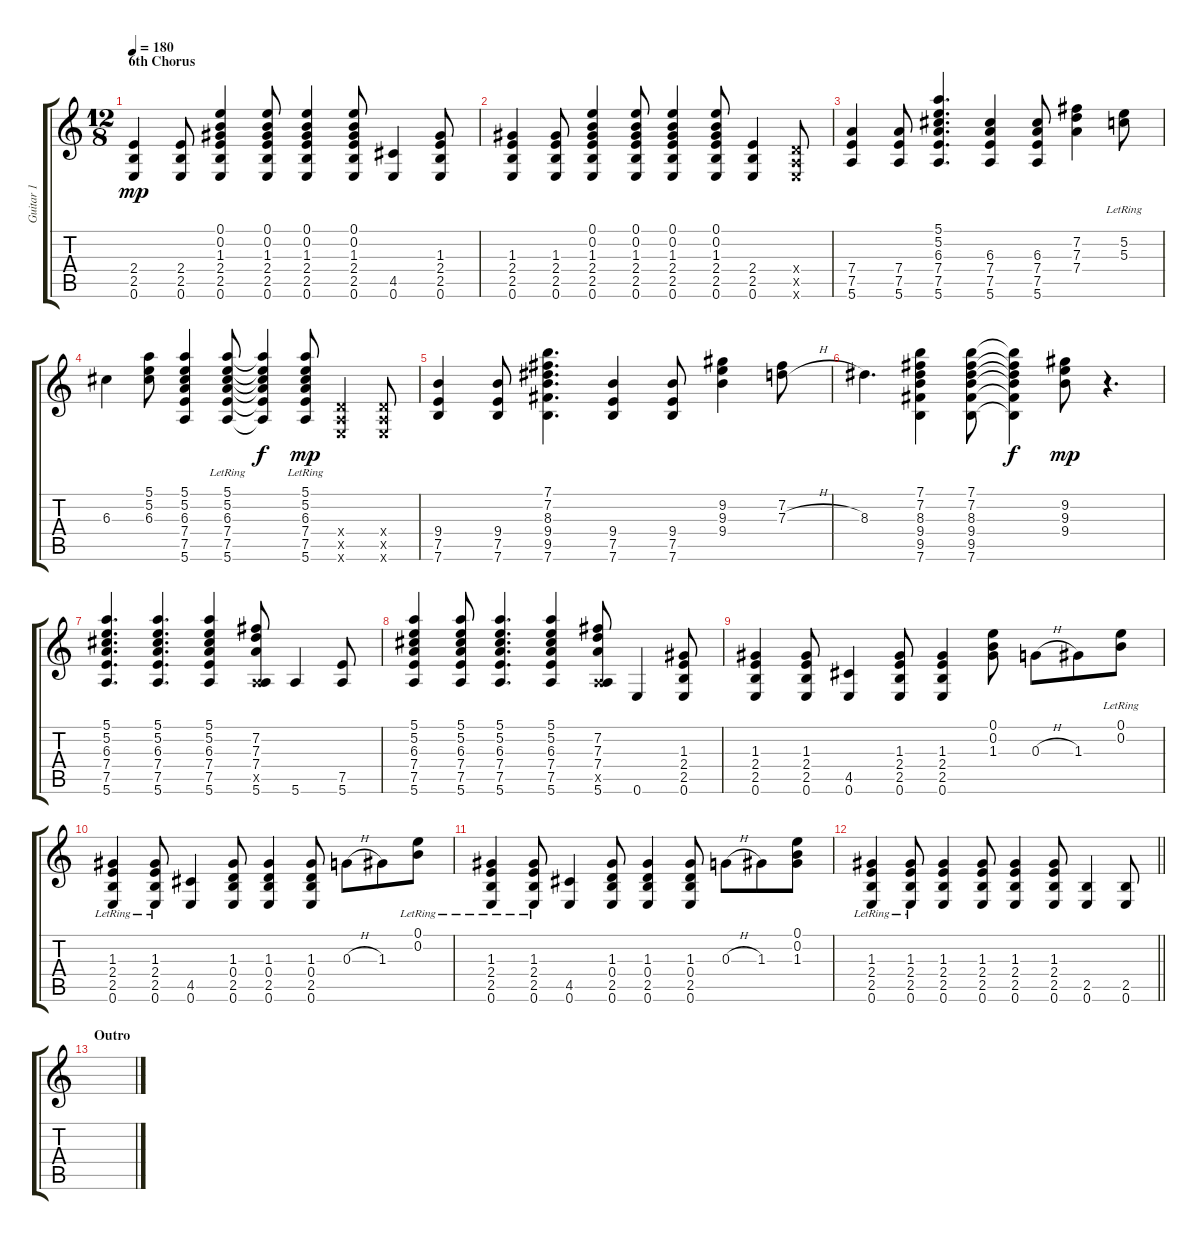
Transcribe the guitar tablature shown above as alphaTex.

\track ("Guitar 1" "Guitar 1") {instrument acousticguitarsteel}
\staff {score tabs}
\tuning (E4 B3 G3 D3 A2 E2) {hide}
\ts (12 8)
\section ("" "6th Chorus")
\tempo 180
\clef g2
\ks c
(2.4 2.5 0.6).4{dy mp} (2.4 2.5 0.6).8 (0.1 0.2 1.3 2.4 2.5 0.6).4 (0.1 0.2 1.3 2.4 2.5 0.6).8 (0.1 0.2 1.3 2.4 2.5 0.6).4 (0.1 0.2 1.3 2.4 2.5 0.6).8 (4.5 0.6).4 (1.3 2.4 2.5 0.6).8 |
(1.3 2.4 2.5 0.6).4 (1.3 2.4 2.5 0.6).8 (0.1 0.2 1.3 2.4 2.5 0.6).4 (0.1 0.2 1.3 2.4 2.5 0.6).8 (0.1 0.2 1.3 2.4 2.5 0.6).4 (0.1 0.2 1.3 2.4 2.5 0.6).8 (2.4 2.5 0.6).4 (0.4{x} 0.5{x} 0.6{x}).8 |
(7.4 7.5 5.6).4 (7.4 7.5 5.6).8 (5.1 5.2 6.3 7.4 7.5 5.6).4{d} (6.3 7.4 7.5 5.6).4 (6.3 7.4 7.5 5.6).8 (7.2 7.3 7.4).4 (5.2{lr} 5.3).8 |
6.3.4 (5.1 5.2 6.3).8 (5.1 5.2 6.3 7.4 7.5 5.6).4 (5.1{lr} 5.2{lr} 6.3{lr} 7.4{lr} 7.5{lr} 5.6{lr}).8 (5.1{t} 5.2{t} 6.3{t} 7.4{t} 7.5{t} 5.6{t}).4{dy f} (5.1{lr} 5.2{lr} 6.3{lr} 7.4{lr} 7.5{lr} 5.6{lr}).8{dy mp} (0.4{x} 0.5{x} 0.6{x}).4 (0.4{x} 0.5{x} 0.6{x}).8 |
(9.4 7.5 7.6).4 (9.4 7.5 7.6).8 (7.1 7.2 8.3 9.4 9.5 7.6).4{d} (9.4 7.5 7.6).4 (9.4 7.5 7.6).8 (9.2 9.3 9.4).4 (7.2 7.3{h}).8 |
8.3.4{d} (7.1 7.2 8.3 9.4 9.5 7.6).4 (7.1 7.2 8.3 9.4 9.5 7.6).8 (7.1{t} 7.2{t} 8.3{t} 9.4{t} 9.5{t} 7.6{t}).4{dy f} (9.2 9.3 9.4).8{dy mp} r.4{d} |
(5.1 5.2 6.3 7.4 7.5 5.6).4{d} (5.1 5.2 6.3 7.4 7.5 5.6).4{d} (5.1 5.2 6.3 7.4 7.5 5.6).4 (7.2 7.3 7.4 0.5{x} 5.6).8 5.6.4 (7.5 5.6).8 |
(5.1 5.2 6.3 7.4 7.5 5.6).4 (5.1 5.2 6.3 7.4 7.5 5.6).8 (5.1 5.2 6.3 7.4 7.5 5.6).4{d} (5.1 5.2 6.3 7.4 7.5 5.6).4 (7.2 7.3 7.4 0.5{x} 5.6).8 0.6.4 (1.3 2.4 2.5 0.6).8 |
(1.3 2.4 2.5 0.6).4 (1.3 2.4 2.5 0.6).8 (4.5 0.6).4 (1.3 2.4 2.5 0.6).8 (1.3 2.4 2.5 0.6).4 (0.1 0.2 1.3).8 0.3{h}.8 1.3.8 (0.1{lr} 0.2{lr}).8 |
(1.3{lr} 2.4{lr} 2.5{lr} 0.6{lr}).4 (1.3{lr} 2.4{lr} 2.5{lr} 0.6{lr}).8 (4.5 0.6).4 (1.3 0.4 2.5 0.6).8 (1.3 0.4 2.5 0.6).4 (1.3 0.4 2.5 0.6).8 0.3{h}.8 1.3.8 (0.1{lr} 0.2{lr}).8 |
(1.3{lr} 2.4{lr} 2.5{lr} 0.6{lr}).4 (1.3{lr} 2.4{lr} 2.5{lr} 0.6{lr}).8 (4.5 0.6).4 (1.3 0.4 2.5 0.6).8 (1.3 0.4 2.5 0.6).4 (1.3 0.4 2.5 0.6).8 0.3{h}.8 1.3.8 (0.1 0.2 1.3).8 |
\barLineRight lightlight
(1.3{lr} 2.4{lr} 2.5{lr} 0.6{lr}).4 (1.3{lr} 2.4{lr} 2.5{lr} 0.6{lr}).8 (1.3 2.4 2.5 0.6).4 (1.3 2.4 2.5 0.6).8 (1.3 2.4 2.5 0.6).4 (1.3 2.4 2.5 0.6).8 (2.5 0.6).4 (2.5 0.6).8 |
\section ("" "Outro")
